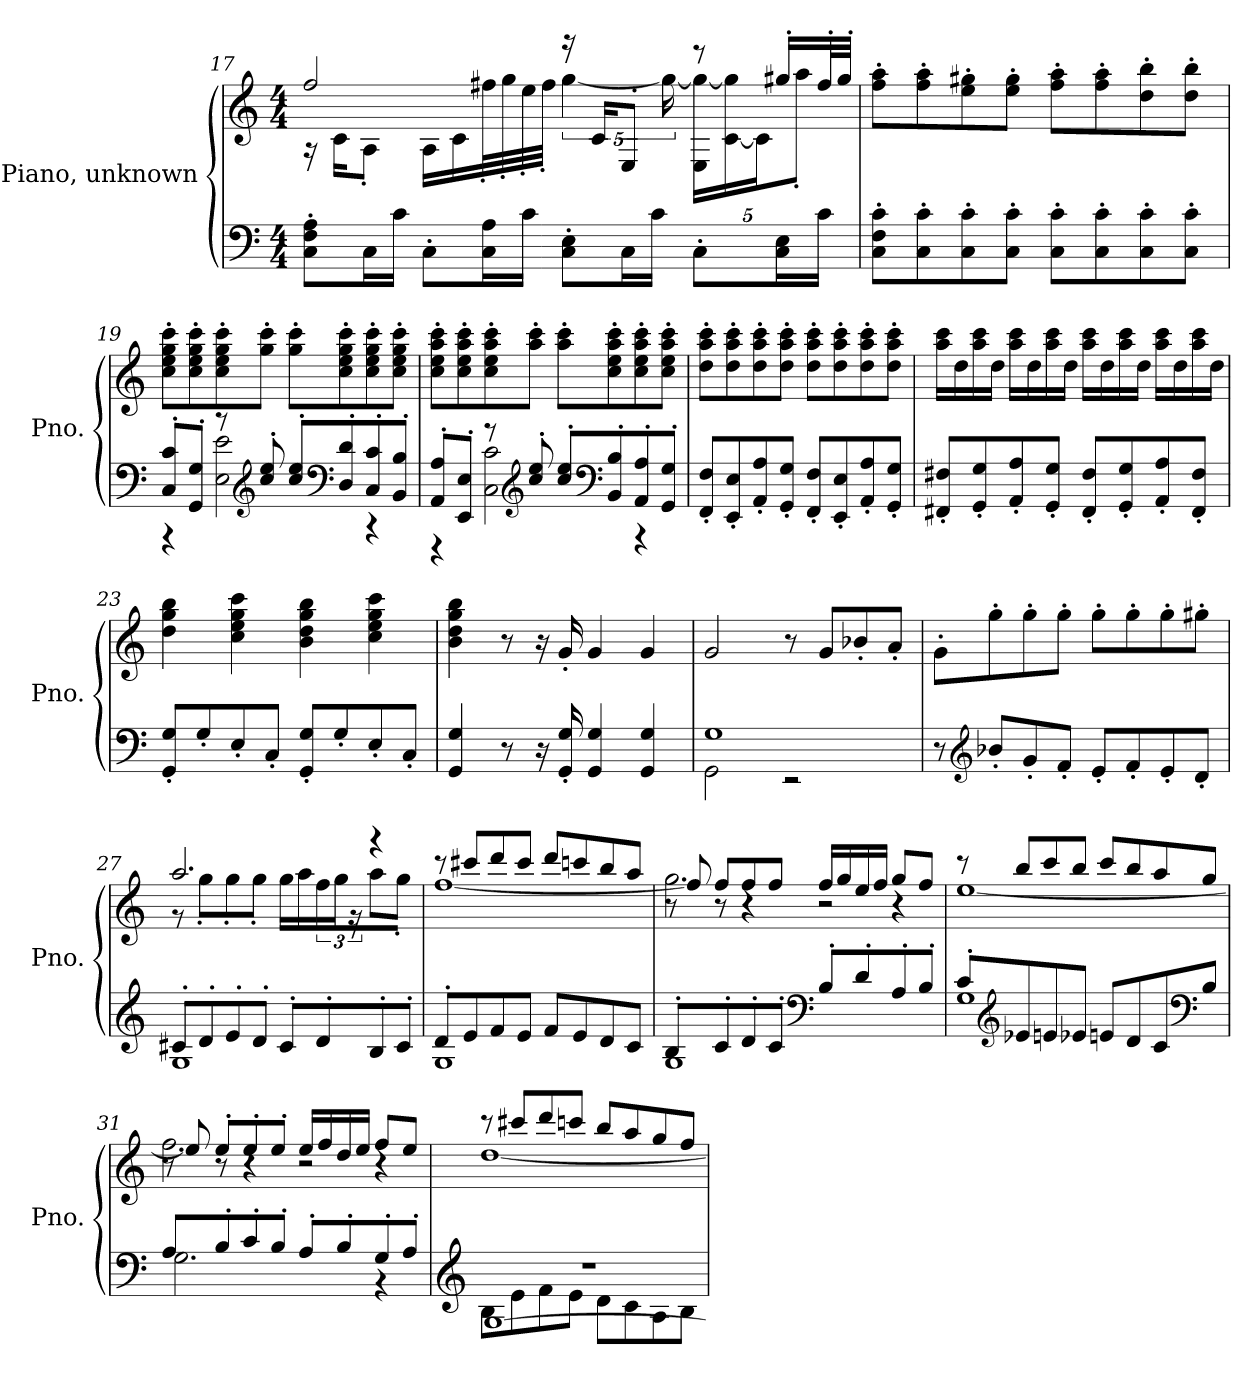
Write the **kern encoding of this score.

**kern	**kern
*part1	*part1
*staff2	*staff1
*I"Piano, unknown	*
*I'Pno.	*
*clefF4	*clefG2
*k[]	*k[]
*M4/4	*M4/4
=17	=17
*	*^
8C\' 8F\' 8A\'L	2ff/	16r
.	.	16c\KL
16C\L	.	8A'\J
16c\JJ	.	.
8C'\L	.	16A\LL
.	.	16c\
16C\ 16A\L	.	32ff#X'\L
.	.	32gg'\
16c\JJ	.	32ee'\
.	.	32ff#'\JJJ
8C\' 8E\'L	16r	[5gg\
.	16c/KL	.
16C\L	8E'/J	.
16c\JJ	.	.
.	.	20gg\_
8C'\L	8r	20E\ 20gg\_LL
.	.	[20c\ 20gg\]
.	.	20c\J]
16C\ 16E\L	16gg#X'/LL	.
.	.	10aa'\J
16c\JJ	32ff#'/L	.
.	32gg#'/JJJ	.
*	*v	*v
!!LO:LB:g=z
=18	=18
8C\' 8F\' 8c\'L	8ff\' 8aa\'L
8C\' 8c\'	8ff\' 8aa\'
8C\' 8c\'	8ee\' 8gg#X\'
8C\' 8c\'J	8ee\' 8gg#\'J
8C\' 8c\'L	8ff\' 8aa\'L
8C\' 8c\'	8ff\' 8aa\'
8C\' 8c\'	8dd\' 8bb\'
8C\' 8c\'J	8dd\' 8bb\'J
=19	=19
*^	*
8C/' 8c/'L	4r	8cc\' 8ee\' 8gg\' 8ccc\'L
8GG/' 8G/'J	.	8cc\' 8ee\' 8gg\' 8ccc\'
8r	2E\ 2e\	8cc\' 8ee\' 8gg\' 8ccc\'
*clefG2	*	*
8cc/' 8ee/'	.	8gg\' 8ccc\'J
8cc/' 8ee/'L	.	8gg\' 8ccc\'L
*clefF4	*	*
8D/' 8d/'	.	8cc\' 8ee\' 8gg\' 8ccc\'
8C/' 8c/'	4r	8cc\' 8ee\' 8gg\' 8ccc\'
8BB/' 8B/'J	.	8cc\' 8ee\' 8gg\' 8ccc\'J
=20	=20	=20
8AA/' 8A/'L	4r	8cc\' 8ee\' 8aa\' 8ccc\'L
8EE/' 8E/'J	.	8cc\' 8ee\' 8aa\' 8ccc\'
8r	2C\ 2c\	8cc\' 8ee\' 8aa\' 8ccc\'
*clefG2	*	*
8cc/' 8ee/'	.	8aa\' 8ccc\'J
8cc/' 8ee/'L	.	8aa\' 8ccc\'L
*clefF4	*	*
8BB/' 8B/'	.	8cc\' 8ee\' 8aa\' 8ccc\'
8AA/' 8A/'	4r	8cc\' 8ee\' 8aa\' 8ccc\'
8GG/' 8G/'J	.	8cc\' 8ee\' 8aa\' 8ccc\'J
*v	*v	*
!!LO:LB:g=z
=21	=21
8FF/' 8F/'L	8dd\' 8aa\' 8ccc\'L
8EE/' 8E/'	8dd\' 8aa\' 8ccc\'
8AA/' 8A/'	8dd\' 8aa\' 8ccc\'
8GG/' 8G/'J	8dd\' 8aa\' 8ccc\'J
8FF/' 8F/'L	8dd\' 8aa\' 8ccc\'L
8EE/' 8E/'	8dd\' 8aa\' 8ccc\'
8AA/' 8A/'	8dd\' 8aa\' 8ccc\'
8GG/' 8G/'J	8dd\' 8aa\' 8ccc\'J
=22	=22
8FF#X/' 8F#X/'L	16aa\ 16ccc\LL
.	16dd\
8GG/' 8G/'	16aa\ 16ccc\
.	16dd\JJ
8AA/' 8A/'	16aa\ 16ccc\LL
.	16dd\
8GG/' 8G/'J	16aa\ 16ccc\
.	16dd\JJ
8FF#/' 8F#/'L	16aa\ 16ccc\LL
.	16dd\
8GG/' 8G/'	16aa\ 16ccc\
.	16dd\JJ
8AA/' 8A/'	16aa\ 16ccc\LL
.	16dd\
8FF#/' 8F#/'J	16aa\ 16ccc\
.	16dd\JJ
=23	=23
8GG/' 8G/'L	4dd\ 4gg\ 4bb\
8G'/	.
8E'/	4cc\ 4ee\ 4gg\ 4ccc\
8C'/J	.
8GG/' 8G/'L	4b\ 4dd\ 4gg\ 4bb\
8G'/	.
8E'/	4cc\ 4ee\ 4gg\ 4ccc\
8C'/J	.
=24	=24
4GG/ 4G/	4b\ 4dd\ 4gg\ 4bb\
8r	8r
16r	16r
16GG/' 16G/'	16g'/
4GG/ 4G/	4g/
4GG/ 4G/	4g/
!!LO:LB:g=z
=25	=25
*^	*
1G	2GG\	2g/
.	2r	8r
.	.	8g/L
.	.	8b-X'/
.	.	8a'/J
*v	*v	*
=26	=26
8r	8g'\L
*clefG2	*
8b-X'/L	8gg'\
8g'/	8gg'\
8f'/J	8gg'\J
8e'/L	8gg'\L
8f'/	8gg'\
8e'/	8gg'\
8d'/J	8gg#X'\J
=27	=27
*^	*^
8c#X'/L	1G	2.aa/	8r
8d'/	.	.	8gg'\L
8e'/	.	.	8gg'\
8d'/J	.	.	8gg'\J
8c#'/L	.	.	16gg\LL
.	.	.	16aa\
8d'/	.	.	24ff\
.	.	.	24gg\JJ
.	.	.	24r
8B'/	.	4r	8aa\L
8c#'/J	.	.	8gg'\J
=28	=28	=28	=28
8d'/L	1G	8r	[1ff
8e/	.	8ccc#X/L	.
8f/	.	8ddd/	.
8e/J	.	8ccc#/J	.
8f/L	.	8ddd/L	.
8e/	.	8cccn/	.
8d/	.	8bb/	.
8c/J	.	8aa/J	.
!!LO:LB:g=z
=29	=29	=29	=29
*	*	*	*^
8B'/L	1G	8r	2.gg\	8ff/]
8c'/	.	8ff/L	.	8r
8d'/	.	8ff/	.	4r
8c'/J	.	8ff/J	.	.
*clefF4	*	*	*	*
8B'/L	.	16ff/LL	.	2r
.	.	16gg/	.	.
8d'/	.	16ee/	.	.
.	.	16ff/JJ	.	.
8A'/	.	8gg/L	4r	.
8B'/J	.	8ff/J	.	.
*	*	*	*v	*v
=30	=30	=30	=30
8c'/L	1G	8r	[1ee
*clefG2	*	*	*
8e-X/	.	8bb/L	.
8en/	.	8ccc/	.
8e-X/J	.	8bb/J	.
8en/L	.	8ccc/L	.
8d/	.	8bb/	.
8c/	.	8aa/	.
*clefF4	*	*	*
8B/J	.	8gg/J	.
=31	=31	=31	=31
*	*	*	*^
8A/L	2.G\	8r	2.ff\	8ee/]
8B'/	.	8ee'/L	.	8r
8c'/	.	8ee'/	.	4r
8B'/J	.	8ee'/J	.	.
8A'/L	.	16ee/LL	.	2r
.	.	16ff/	.	.
8B'/	.	16dd/	.	.
.	.	16ee/JJ	.	.
8G'/	4r	8ff/L	4r	.
8A'/J	.	8ee/J	.	.
*v	*v	*	*	*
*	*v	*v	*v
!!LO:LB:g=z
=32	=32
*clefG2	*
*^	*^
*	*^	*	*
1r	8B\L	[1G	8r	[1dd
.	8e\	.	8ccc#X/L	.
.	8f\	.	8ddd/	.
.	8e\J	.	8cccn/J	.
.	8d\L	.	8bb/L	.
.	8c\	.	8aa/	.
.	8A\	.	8gg/	.
.	8B\J	.	8ff/J	.
*v	*v	*v	*	*
*	*v	*v
=	=
*-	*-
